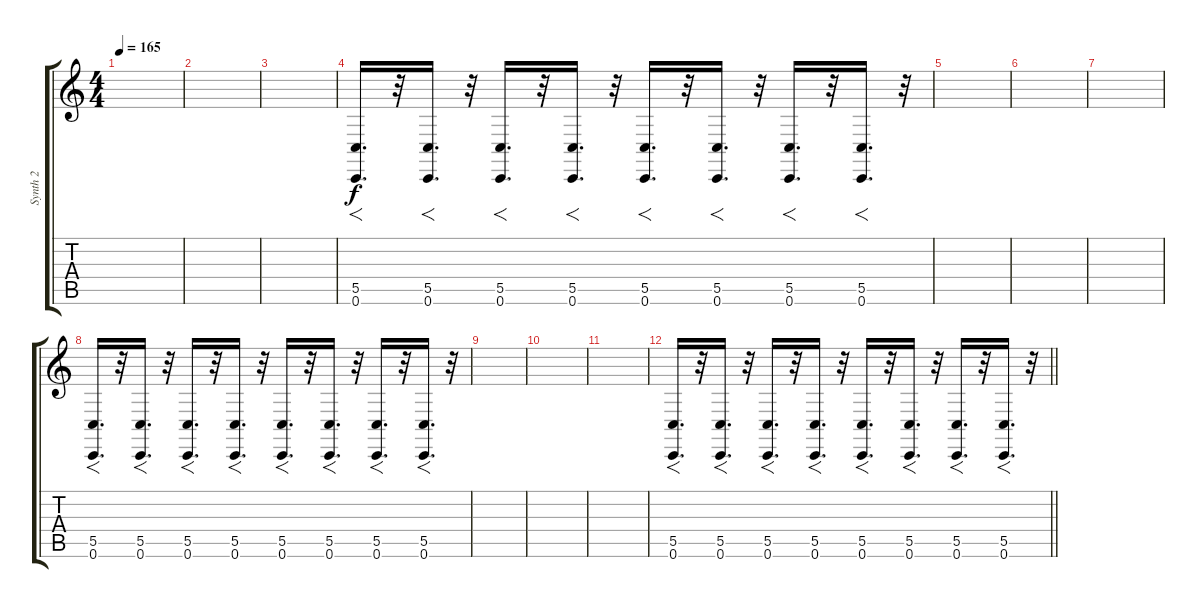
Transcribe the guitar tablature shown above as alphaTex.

\track ("Synth 2" "Synth 2") {instrument lead2sawtooth}
\staff {score tabs}
\tuning (E4 C4 G3 C3 G2 C2) {hide}
\ts (4 4)
\tempo 165
\clef g2
\ks c
|
|
|
(5.5 0.6).16{f d balance 12} r.32 (5.5 0.6).16{f d} r.32 (5.5 0.6).16{f d} r.32 (5.5 0.6).16{f d} r.32 (5.5 0.6).16{f d} r.32 (5.5 0.6).16{f d} r.32 (5.5 0.6).16{f d} r.32 (5.5 0.6).16{f d} r.32 |
|
|
|
(5.5 0.6).16{f d balance 12} r.32 (5.5 0.6).16{f d} r.32 (5.5 0.6).16{f d} r.32 (5.5 0.6).16{f d} r.32 (5.5 0.6).16{f d} r.32 (5.5 0.6).16{f d} r.32 (5.5 0.6).16{f d} r.32 (5.5 0.6).16{f d} r.32 |
|
|
|
\barLineRight lightlight
(5.5 0.6).16{f d balance 12} r.32 (5.5 0.6).16{f d} r.32 (5.5 0.6).16{f d} r.32 (5.5 0.6).16{f d} r.32 (5.5 0.6).16{f d} r.32 (5.5 0.6).16{f d} r.32 (5.5 0.6).16{f d} r.32 (5.5 0.6).16{f d} r.32
